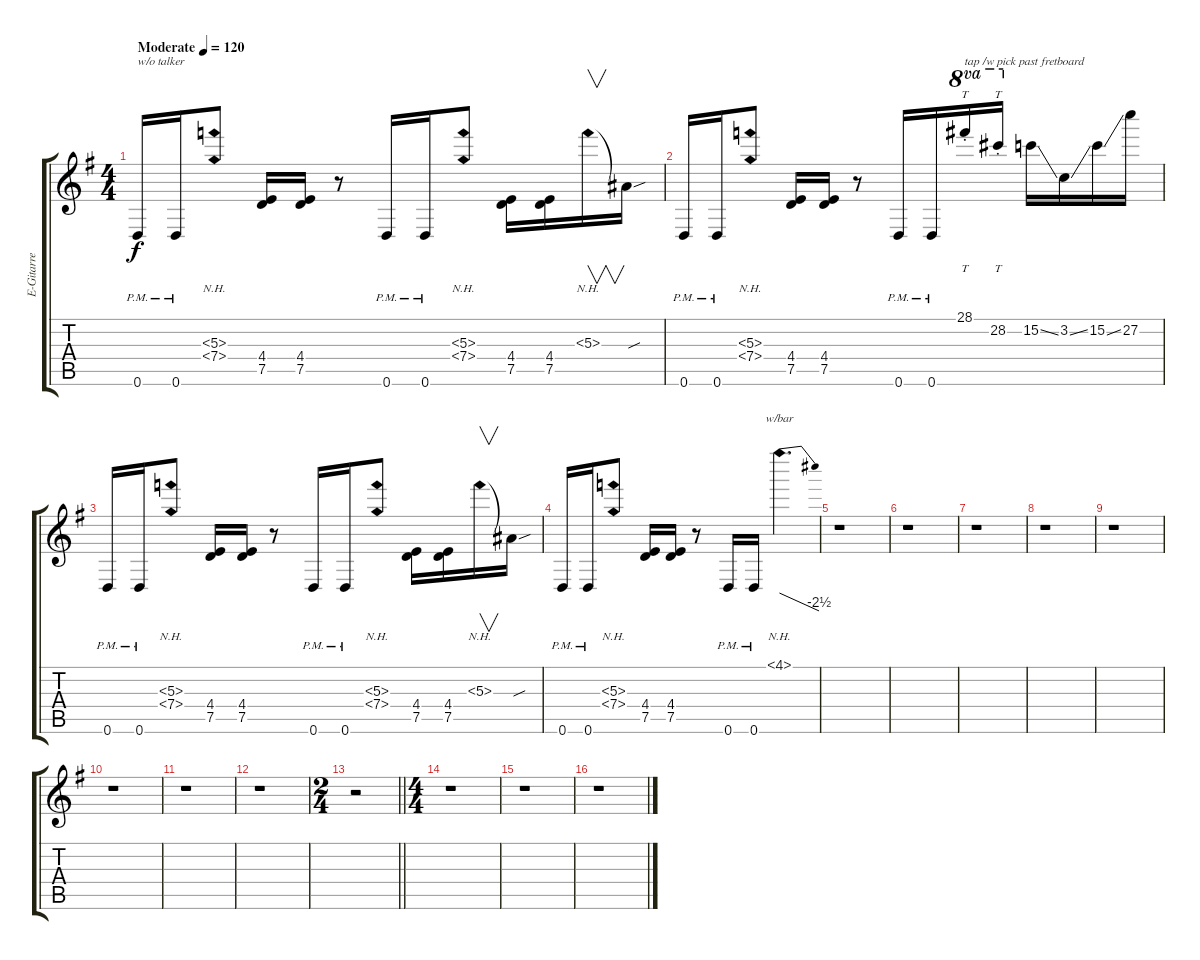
\track ("E-Gitarre 2" "E-Gitarre ") {instrument acousticguitarsteel}
\staff {score tabs}
\tuning (D4 A3 F3 C3 G2 D2) {hide}
\ts (4 4)
\tempo (120 "Moderate")
\tempo 75
\tempo (120 "Moderate")
\clef g2
\ks eminor
0.6{pm}.16{txt "w/o talker" dy f instrument acousticguitarsteel} 0.6{pm}.16 (5.3{nh} 7.4{nh}).8 (4.4 7.5).16 (4.4 7.5).16 r.8 0.6{pm}.16 0.6{pm}.16 (5.3{nh} 7.4{nh}).8 (4.4 7.5).16 (4.4 7.5).16 5.3{nh}.16{v} 5.3{sou t}.16 |
0.6{pm}.16 0.6{pm}.16 (5.3{nh} 7.4{nh}).8 (4.4 7.5).16 (4.4 7.5).16 r.8 0.6{pm}.16 0.6{pm}.16 28.1{st}.16{tt ot 8va txt "tap /w pick past fretboard"} 28.2{st}.16{tt ot 8va} 15.2{ss}.16 3.2{ss}.16 15.2{ss}.16 27.2.16 |
0.6{pm}.16 0.6{pm}.16 (5.3{nh} 7.4{nh}).8 (4.4 7.5).16 (4.4 7.5).16 r.8 0.6{pm}.16 0.6{pm}.16 (5.3{nh} 7.4{nh}).8 (4.4 7.5).16 (4.4 7.5).16 5.3{nh}.16{v} 5.3{sou t}.16 |
0.6{pm}.16 0.6{pm}.16 (5.3{nh} 7.4{nh}).8 (4.4 7.5).16 (4.4 7.5).16 r.8 0.6{pm}.16 0.6{pm}.16 4.1{nh}.4{d tbe (dive default 0 0 60 -10)} |
r.1 |
r.1 |
r.1 |
r.1 |
r.1 |
r.1 |
r.1 |
r.1 |
\ts (2 4)
\barLineRight lightlight
r.2 |
\ts (4 4)
r.1 |
r.1 |
r.1
